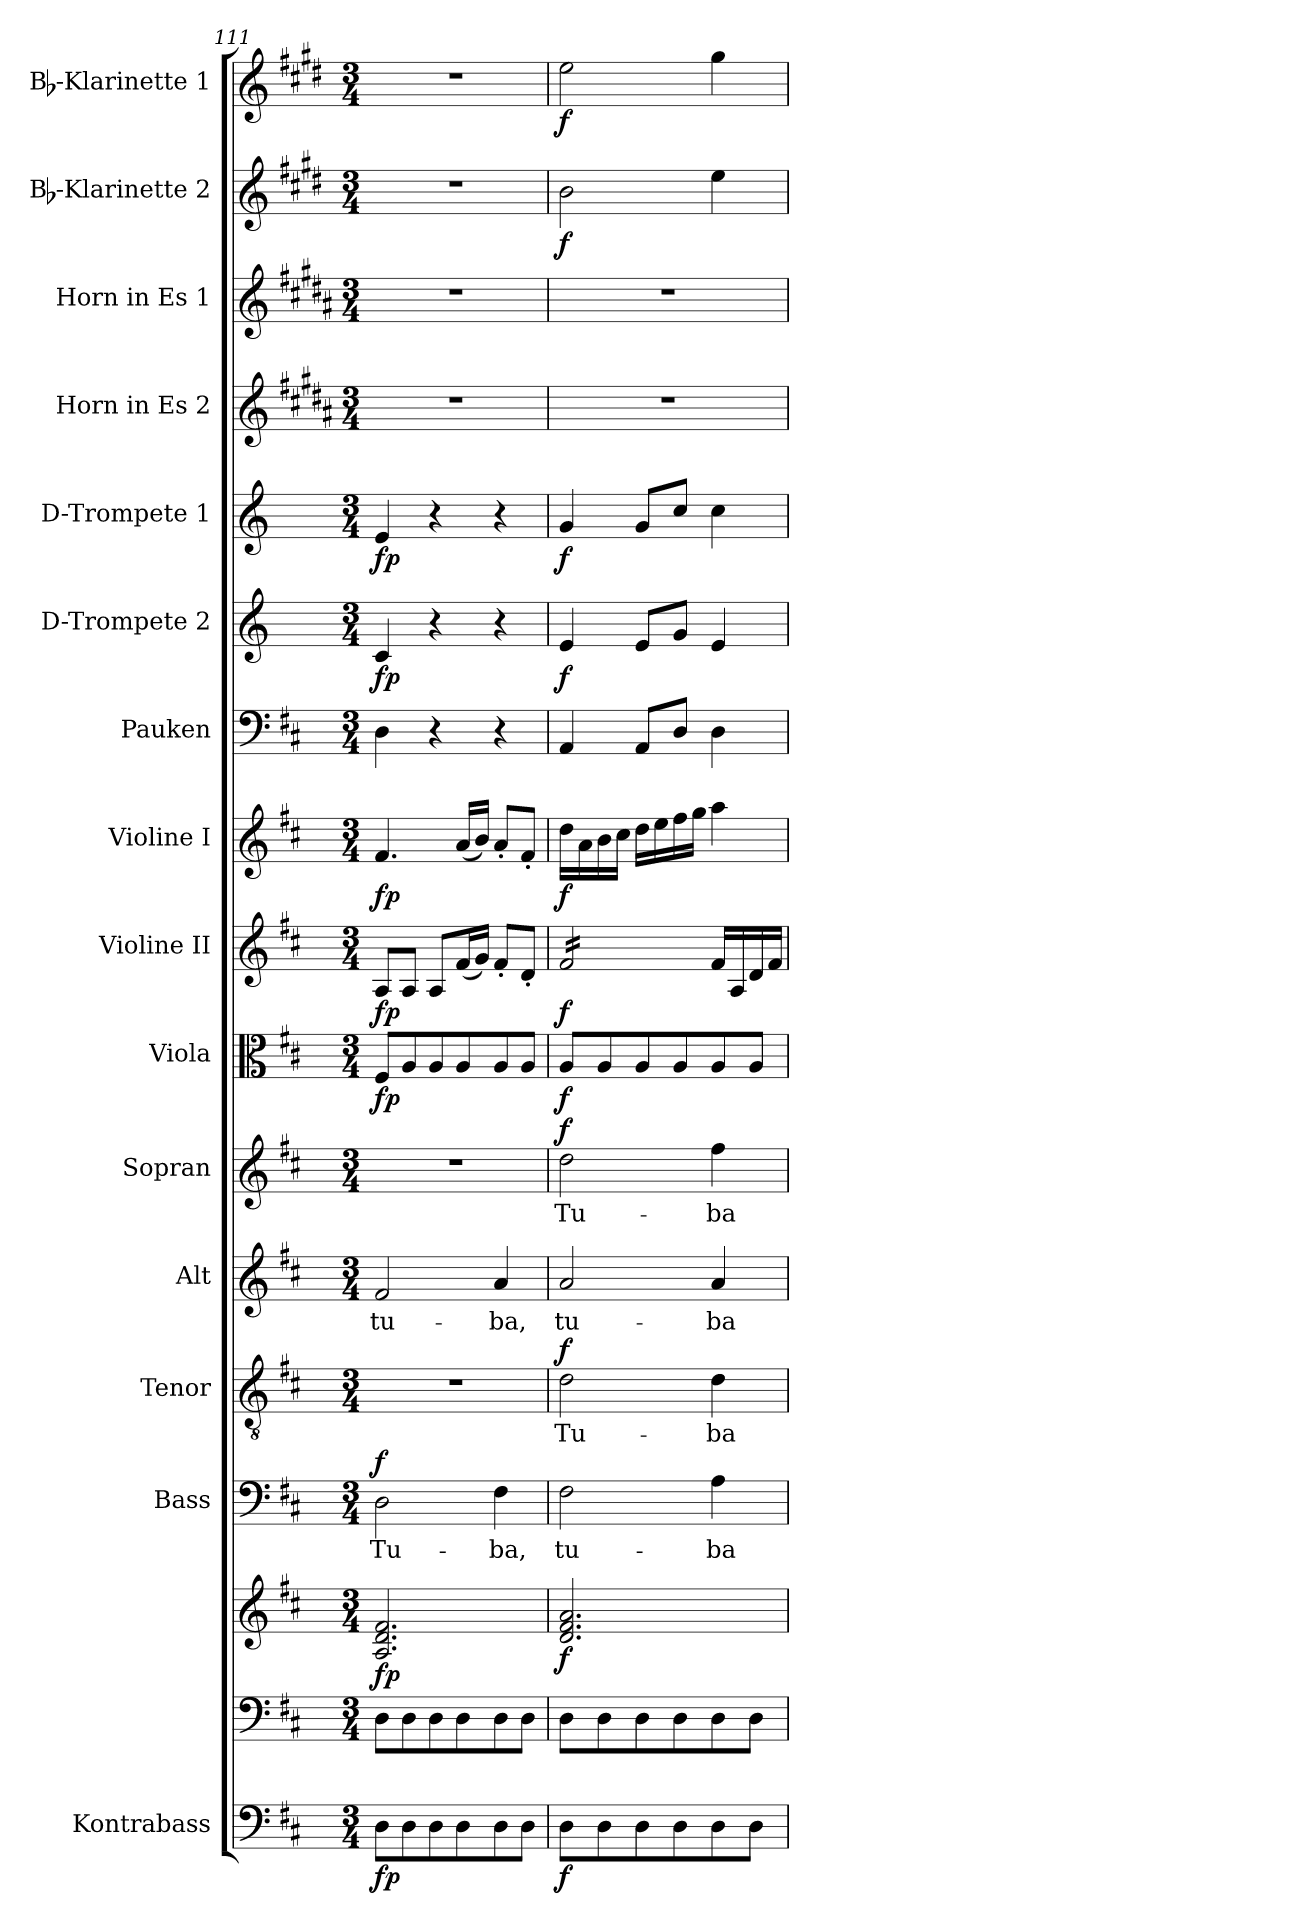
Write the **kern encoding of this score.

**kern	**dynam	**kern	**kern	**dynam	**kern	**text	**dynam	**kern	**text	**dynam	**kern	**text	**kern	**text	**dynam	**kern	**dynam	**kern	**dynam	**kern	**dynam	**kern	**kern	**dynam	**kern	**dynam	**kern	**kern	**kern	**dynam	**kern	**dynam
*part16	*part16	*part15	*part15	*part15	*part14	*part14	*part14	*part13	*part13	*part13	*part12	*part12	*part11	*part11	*part11	*part10	*part10	*part9	*part9	*part8	*part8	*part7	*part6	*part6	*part5	*part5	*part4	*part3	*part2	*part2	*part1	*part1
*staff17	*staff17	*staff16	*staff15	*staff15/16	*staff14	*staff14	*staff14	*staff13	*staff13	*staff13	*staff12	*staff12	*staff11	*staff11	*staff11	*staff10	*staff10	*staff9	*staff9	*staff8	*staff8	*staff7	*staff6	*staff6	*staff5	*staff5	*staff4	*staff3	*staff2	*staff2	*staff1	*staff1
*I"Kontrabass	*	*	*	*	*I"Bass	*	*	*I"Tenor	*	*	*I"Alt	*	*I"Sopran	*	*	*I"Viola	*	*I"Violine II	*	*I"Violine I	*	*I"Pauken	*I"D-Trompete 2	*	*I"D-Trompete 1	*	*I"Horn in Es 2	*I"Horn in Es 1	*I"Bb-Klarinette 2	*	*I"Bb-Klarinette 1	*
*I'Kb.	*	*	*	*	*I'B.	*	*	*I'T.	*	*	*I'A.	*	*I'S.	*	*	*I'Vla.	*	*I'Vl. II	*	*I'Vl. I	*	*I'Pk.	*I'D Trp. 2	*	*I'D Trp. 1	*	*	*	*I'Bb Kl. 2	*	*I'Bb Kl. 1	*
*clefF4	*	*clefF4	*clefG2	*	*clefF4	*	*	*clefGv2	*	*	*clefG2	*	*clefG2	*	*	*clefC3	*	*clefG2	*	*clefG2	*	*clefF4	*clefG2	*	*clefG2	*	*clefG2	*clefG2	*clefG2	*	*clefG2	*
*ITrd7c12	*	*	*	*	*	*	*	*	*	*	*	*	*	*	*	*	*	*	*	*	*	*	*ITrd-1c-2	*	*ITrd-1c-2	*	*ITrd5c9	*ITrd5c9	*ITrd1c2	*	*ITrd1c2	*
*k[f#c#]	*	*k[f#c#]	*k[f#c#]	*	*k[f#c#]	*	*	*k[f#c#]	*	*	*k[f#c#]	*	*k[f#c#]	*	*	*k[f#c#]	*	*k[f#c#]	*	*k[f#c#]	*	*k[f#c#]	*k[f#c#]	*	*k[f#c#]	*	*k[f#c#]	*k[f#c#]	*k[f#c#]	*	*k[f#c#]	*
*D:	*	*D:	*D:	*	*D:	*	*	*D:	*	*	*D:	*	*D:	*	*	*D:	*	*D:	*	*D:	*	*D:	*D:	*	*D:	*	*D:	*D:	*D:	*	*D:	*
*M3/4	*	*M3/4	*M3/4	*	*M3/4	*	*	*M3/4	*	*	*M3/4	*	*M3/4	*	*	*M3/4	*	*M3/4	*	*M3/4	*	*M3/4	*M3/4	*	*M3/4	*	*M3/4	*M3/4	*M3/4	*	*M3/4	*
=111	=111	=111	=111	=111	=111	=111	=111	=111	=111	=111	=111	=111	=111	=111	=111	=111	=111	=111	=111	=111	=111	=111	=111	=111	=111	=111	=111	=111	=111	=111	=111	=111
!	!LO:DY:b	!	!	!LO:DY:b	!	!LO:LY:b	!LO:DY:a	!	!	!	!	!LO:LY:b	!	!	!	!	!LO:DY:b	!	!LO:DY:b	!	!LO:DY:b	!	!	!LO:DY:b	!	!LO:DY:b	!	!	!	!	!	!
8DD\L	fp	8D\L	2.A/ 2.d/ 2.f#/	fp	2D\	Tu-	f	2.r	.	.	2f#/	tu-	2.r	.	.	8F#/L	fp	8A/L	fp	4.f#/	fp	4D\	4d/	fp	4f#/	fp	2.r	2.r	2.r	.	2.r	.
8DD\	.	8D\	.	.	.	.	.	.	.	.	.	.	.	.	.	8A/	.	8A/J	.	.	.	.	.	.	.	.	.	.	.	.	.	.
8DD\	.	8D\	.	.	.	.	.	.	.	.	.	.	.	.	.	8A/	.	8A/L	.	.	.	4r	4r	.	4r	.	.	.	.	.	.	.
8DD\	.	8D\	.	.	.	.	.	.	.	.	.	.	.	.	.	8A/	.	(<16f#/L	.	(<16a/LL	.	.	.	.	.	.	.	.	.	.	.	.
.	.	.	.	.	.	.	.	.	.	.	.	.	.	.	.	.	.	16g/JJ)	.	16b/JJ)	.	.	.	.	.	.	.	.	.	.	.	.
!	!	!	!	!	!	!LO:LY:b	!	!	!	!	!	!LO:LY:b	!	!	!	!	!	!	!	!	!	!	!	!	!	!	!	!	!	!	!	!
8DD\	.	8D\	.	.	4F#\	-ba,	.	.	.	.	4a/	-ba,	.	.	.	8A/	.	8f#'</L	.	8a'</L	.	4r	4r	.	4r	.	.	.	.	.	.	.
8DD\J	.	8D\J	.	.	.	.	.	.	.	.	.	.	.	.	.	8A/J	.	8d'</J	.	8f#'</J	.	.	.	.	.	.	.	.	.	.	.	.
=112	=112	=112	=112	=112	=112	=112	=112	=112	=112	=112	=112	=112	=112	=112	=112	=112	=112	=112	=112	=112	=112	=112	=112	=112	=112	=112	=112	=112	=112	=112	=112	=112
!	!LO:DY:b	!	!	!LO:DY:b	!	!LO:LY:b	!	!	!LO:LY:b	!LO:DY:a	!	!LO:LY:b	!	!LO:LY:b	!LO:DY:a	!	!LO:DY:b	!	!LO:DY:b	!	!LO:DY:b	!	!	!LO:DY:b	!	!LO:DY:b	!	!	!	!LO:DY:b	!	!LO:DY:b
*	*	*	*	*	*	*	*	*	*	*	*	*	*	*	*	*	*	*tremolo	*	*	*	*	*	*	*	*	*	*	*	*	*	*
8DD\L	f	8D\L	2.d/ 2.f#/ 2.a/	f	2F#\	tu-	.	2d\	Tu-	f	2a/	tu-	2dd\	Tu-	f	8A/L	f	16f#/LL	f	16dd\LL	f	4AA/	4f#/	f	4a/	f	2.r	2.r	2a\	f	2dd\	f
.	.	.	.	.	.	.	.	.	.	.	.	.	.	.	.	.	.	16f#/	.	16a\	.	.	.	.	.	.	.	.	.	.	.	.
8DD\	.	8D\	.	.	.	.	.	.	.	.	.	.	.	.	.	8A/	.	16f#/	.	16b\	.	.	.	.	.	.	.	.	.	.	.	.
.	.	.	.	.	.	.	.	.	.	.	.	.	.	.	.	.	.	16f#/	.	16cc#\JJ	.	.	.	.	.	.	.	.	.	.	.	.
8DD\	.	8D\	.	.	.	.	.	.	.	.	.	.	.	.	.	8A/	.	16f#/	.	16dd\LL	.	8AA/L	8f#/L	.	8a/L	.	.	.	.	.	.	.
.	.	.	.	.	.	.	.	.	.	.	.	.	.	.	.	.	.	16f#/	.	16ee\	.	.	.	.	.	.	.	.	.	.	.	.
8DD\	.	8D\	.	.	.	.	.	.	.	.	.	.	.	.	.	8A/	.	16f#/	.	16ff#\	.	8D/J	8a/J	.	8dd/J	.	.	.	.	.	.	.
.	.	.	.	.	.	.	.	.	.	.	.	.	.	.	.	.	.	16f#/JJ	.	16gg\JJ	.	.	.	.	.	.	.	.	.	.	.	.
*	*	*	*	*	*	*	*	*	*	*	*	*	*	*	*	*	*	*Xtremolo	*	*	*	*	*	*	*	*	*	*	*	*	*	*
!	!	!	!	!	!	!LO:LY:b	!	!	!LO:LY:b	!	!	!LO:LY:b	!	!LO:LY:b	!	!	!	!	!	!	!	!	!	!	!	!	!	!	!	!	!	!
8DD\	.	8D\	.	.	4A\	-ba	.	4d\	-ba	.	4a/	-ba	4ff#\	-ba	.	8A/	.	16f#/LL	.	4aa\	.	4D\	4f#/	.	4dd\	.	.	.	4dd\	.	4ff#\	.
.	.	.	.	.	.	.	.	.	.	.	.	.	.	.	.	.	.	16A/	.	.	.	.	.	.	.	.	.	.	.	.	.	.
8DD\J	.	8D\J	.	.	.	.	.	.	.	.	.	.	.	.	.	8A/J	.	16d/	.	.	.	.	.	.	.	.	.	.	.	.	.	.
.	.	.	.	.	.	.	.	.	.	.	.	.	.	.	.	.	.	16f#/JJ	.	.	.	.	.	.	.	.	.	.	.	.	.	.
=	=	=	=	=	=	=	=	=	=	=	=	=	=	=	=	=	=	=	=	=	=	=	=	=	=	=	=	=	=	=	=	=
*-	*-	*-	*-	*-	*-	*-	*-	*-	*-	*-	*-	*-	*-	*-	*-	*-	*-	*-	*-	*-	*-	*-	*-	*-	*-	*-	*-	*-	*-	*-	*-	*-
